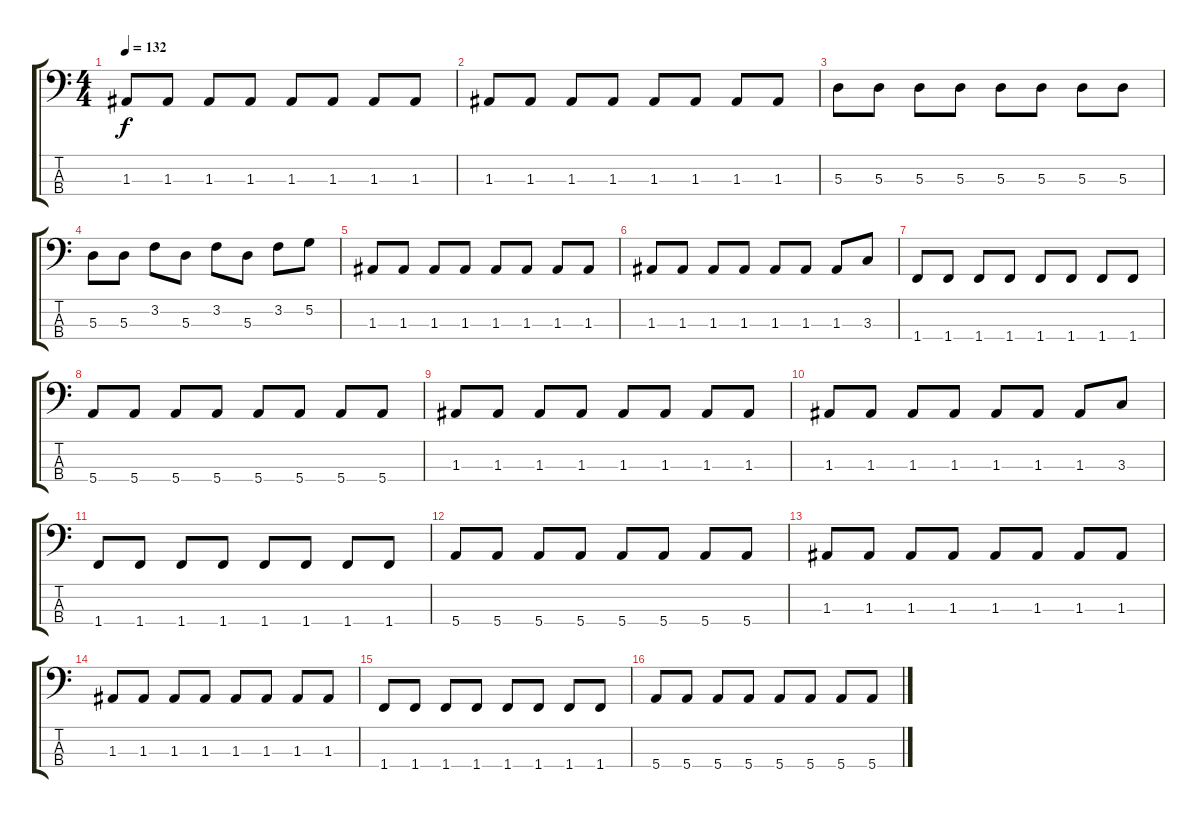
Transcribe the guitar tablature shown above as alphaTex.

\track "" {instrument electricbassfinger}
\staff {score tabs}
\tuning (G2 D2 A1 E1) {hide}
\ts (4 4)
\tempo 132
\clef f4
\ks c
1.3.8{dy f} 1.3.8 1.3.8 1.3.8 1.3.8 1.3.8 1.3.8 1.3.8 |
1.3.8 1.3.8 1.3.8 1.3.8 1.3.8 1.3.8 1.3.8 1.3.8 |
5.3.8 5.3.8 5.3.8 5.3.8 5.3.8 5.3.8 5.3.8 5.3.8 |
5.3.8 5.3.8 3.2.8 5.3.8 3.2.8 5.3.8 3.2.8 5.2.8 |
1.3.8 1.3.8 1.3.8 1.3.8 1.3.8 1.3.8 1.3.8 1.3.8 |
1.3.8 1.3.8 1.3.8 1.3.8 1.3.8 1.3.8 1.3.8 3.3.8 |
1.4.8 1.4.8 1.4.8 1.4.8 1.4.8 1.4.8 1.4.8 1.4.8 |
5.4.8 5.4.8 5.4.8 5.4.8 5.4.8 5.4.8 5.4.8 5.4.8 |
1.3.8 1.3.8 1.3.8 1.3.8 1.3.8 1.3.8 1.3.8 1.3.8 |
1.3.8 1.3.8 1.3.8 1.3.8 1.3.8 1.3.8 1.3.8 3.3.8 |
1.4.8 1.4.8 1.4.8 1.4.8 1.4.8 1.4.8 1.4.8 1.4.8 |
5.4.8 5.4.8 5.4.8 5.4.8 5.4.8 5.4.8 5.4.8 5.4.8 |
1.3.8 1.3.8 1.3.8 1.3.8 1.3.8 1.3.8 1.3.8 1.3.8 |
1.3.8 1.3.8 1.3.8 1.3.8 1.3.8 1.3.8 1.3.8 1.3.8 |
1.4.8 1.4.8 1.4.8 1.4.8 1.4.8 1.4.8 1.4.8 1.4.8 |
5.4.8 5.4.8 5.4.8 5.4.8 5.4.8 5.4.8 5.4.8 5.4.8
